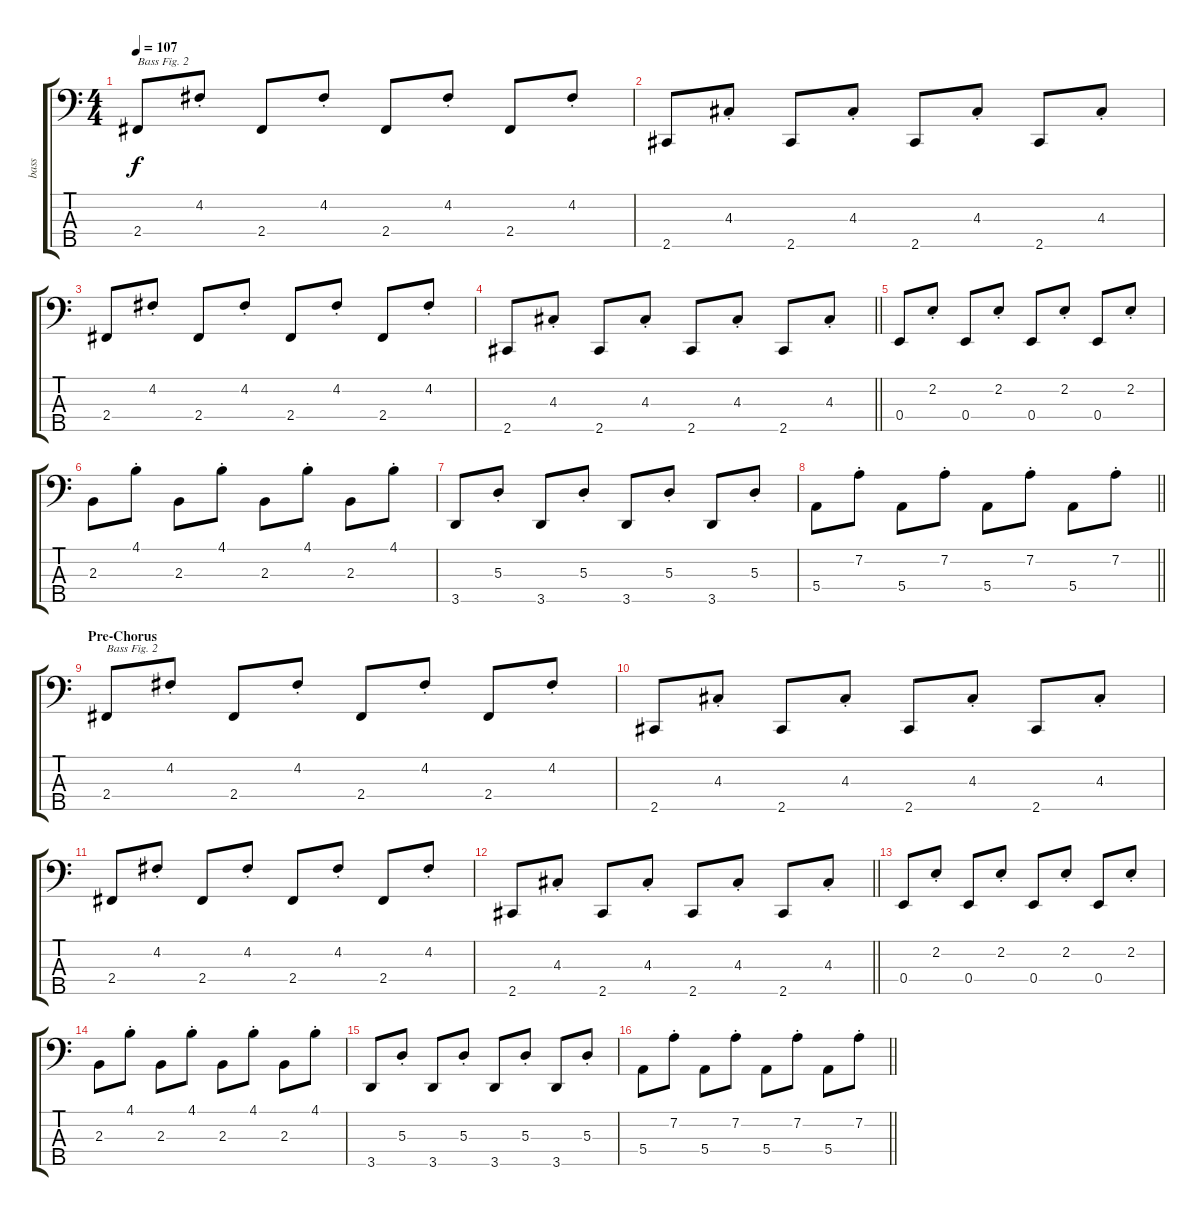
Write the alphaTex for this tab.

\track ("bass" "bass") {instrument synthbass2}
\staff {score tabs}
\tuning (G2 D2 A1 E1 B0) {hide}
\ts (4 4)
\tempo 107
\clef f4
\ks c
2.4.8{txt "Bass Fig. 2" dy f} 4.2{st}.8 2.4.8 4.2{st}.8 2.4.8 4.2{st}.8 2.4.8 4.2{st}.8 |
2.5.8 4.3{st}.8 2.5.8 4.3{st}.8 2.5.8 4.3{st}.8 2.5.8 4.3{st}.8 |
2.4.8 4.2{st}.8 2.4.8 4.2{st}.8 2.4.8 4.2{st}.8 2.4.8 4.2{st}.8 |
\barLineRight lightlight
2.5.8 4.3{st}.8 2.5.8 4.3{st}.8 2.5.8 4.3{st}.8 2.5.8 4.3{st}.8 |
0.4.8 2.2{st}.8 0.4.8 2.2{st}.8 0.4.8 2.2{st}.8 0.4.8 2.2{st}.8 |
2.3.8 4.1{st}.8 2.3.8 4.1{st}.8 2.3.8 4.1{st}.8 2.3.8 4.1{st}.8 |
3.5.8 5.3{st}.8 3.5.8 5.3{st}.8 3.5.8 5.3{st}.8 3.5.8 5.3{st}.8 |
\barLineRight lightlight
5.4.8 7.2{st}.8 5.4.8 7.2{st}.8 5.4.8 7.2{st}.8 5.4.8 7.2{st}.8 |
\section ("" "Pre-Chorus")
2.4.8{txt "Bass Fig. 2"} 4.2{st}.8 2.4.8 4.2{st}.8 2.4.8 4.2{st}.8 2.4.8 4.2{st}.8 |
2.5.8 4.3{st}.8 2.5.8 4.3{st}.8 2.5.8 4.3{st}.8 2.5.8 4.3{st}.8 |
2.4.8 4.2{st}.8 2.4.8 4.2{st}.8 2.4.8 4.2{st}.8 2.4.8 4.2{st}.8 |
\barLineRight lightlight
2.5.8 4.3{st}.8 2.5.8 4.3{st}.8 2.5.8 4.3{st}.8 2.5.8 4.3{st}.8 |
0.4.8 2.2{st}.8 0.4.8 2.2{st}.8 0.4.8 2.2{st}.8 0.4.8 2.2{st}.8 |
2.3.8 4.1{st}.8 2.3.8 4.1{st}.8 2.3.8 4.1{st}.8 2.3.8 4.1{st}.8 |
3.5.8 5.3{st}.8 3.5.8 5.3{st}.8 3.5.8 5.3{st}.8 3.5.8 5.3{st}.8 |
\barLineRight lightlight
5.4.8 7.2{st}.8 5.4.8 7.2{st}.8 5.4.8 7.2{st}.8 5.4.8 7.2{st}.8
